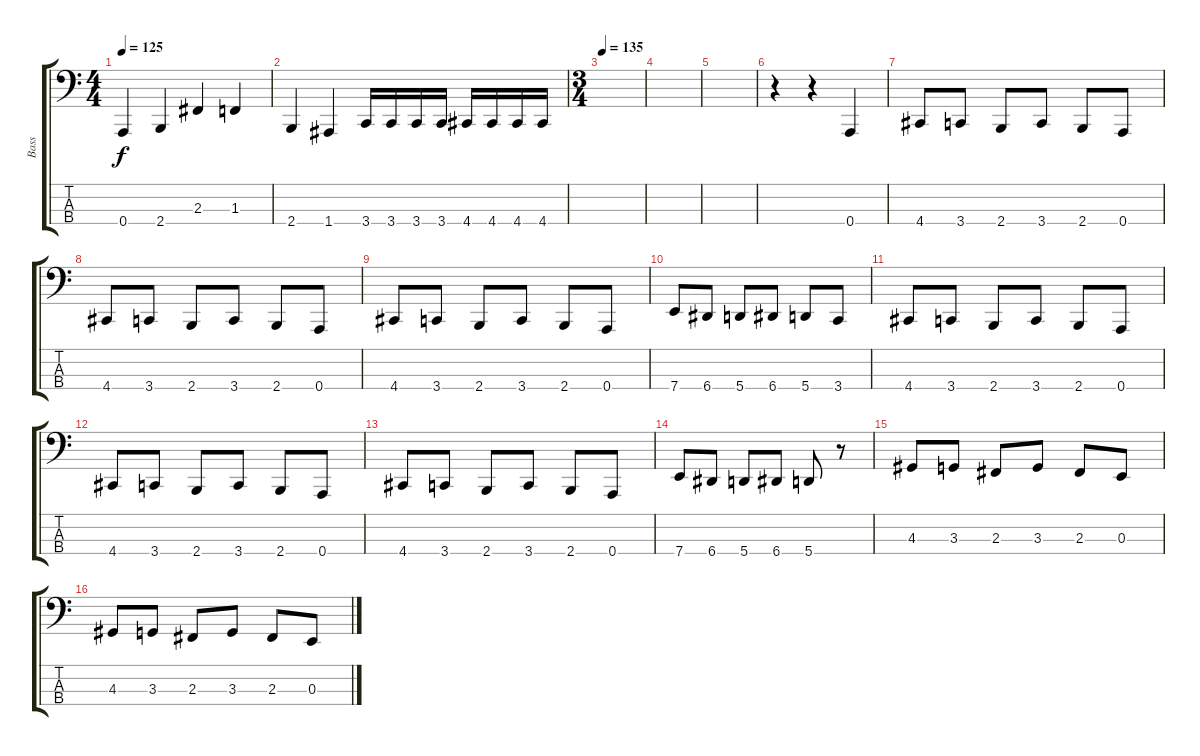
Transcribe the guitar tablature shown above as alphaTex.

\track ("Bass" "Bass") {instrument electricbasspick}
\staff {score tabs}
\tuning (D2 A1 E1 A0) {hide}
\ts (4 4)
\tempo 125
\clef f4
\ks c
0.4.4{dy f} 2.4.4 2.3.4 1.3.4 |
2.4.4 1.4.4 3.4.16 3.4.16 3.4.16 3.4.16 4.4.16 4.4.16 4.4.16 4.4.16 |
\ts (3 4)
\tempo 135
|
|
|
r.4 r.4 0.4.4 |
4.4.8 3.4.8 2.4.8 3.4.8 2.4.8 0.4.8 |
4.4.8 3.4.8 2.4.8 3.4.8 2.4.8 0.4.8 |
4.4.8 3.4.8 2.4.8 3.4.8 2.4.8 0.4.8 |
7.4.8 6.4.8 5.4.8 6.4.8 5.4.8 3.4.8 |
4.4.8 3.4.8 2.4.8 3.4.8 2.4.8 0.4.8 |
4.4.8 3.4.8 2.4.8 3.4.8 2.4.8 0.4.8 |
4.4.8 3.4.8 2.4.8 3.4.8 2.4.8 0.4.8 |
7.4.8 6.4.8 5.4.8 6.4.8 5.4.8 r.8 |
4.3.8 3.3.8 2.3.8 3.3.8 2.3.8 0.3.8 |
4.3.8 3.3.8 2.3.8 3.3.8 2.3.8 0.3.8
